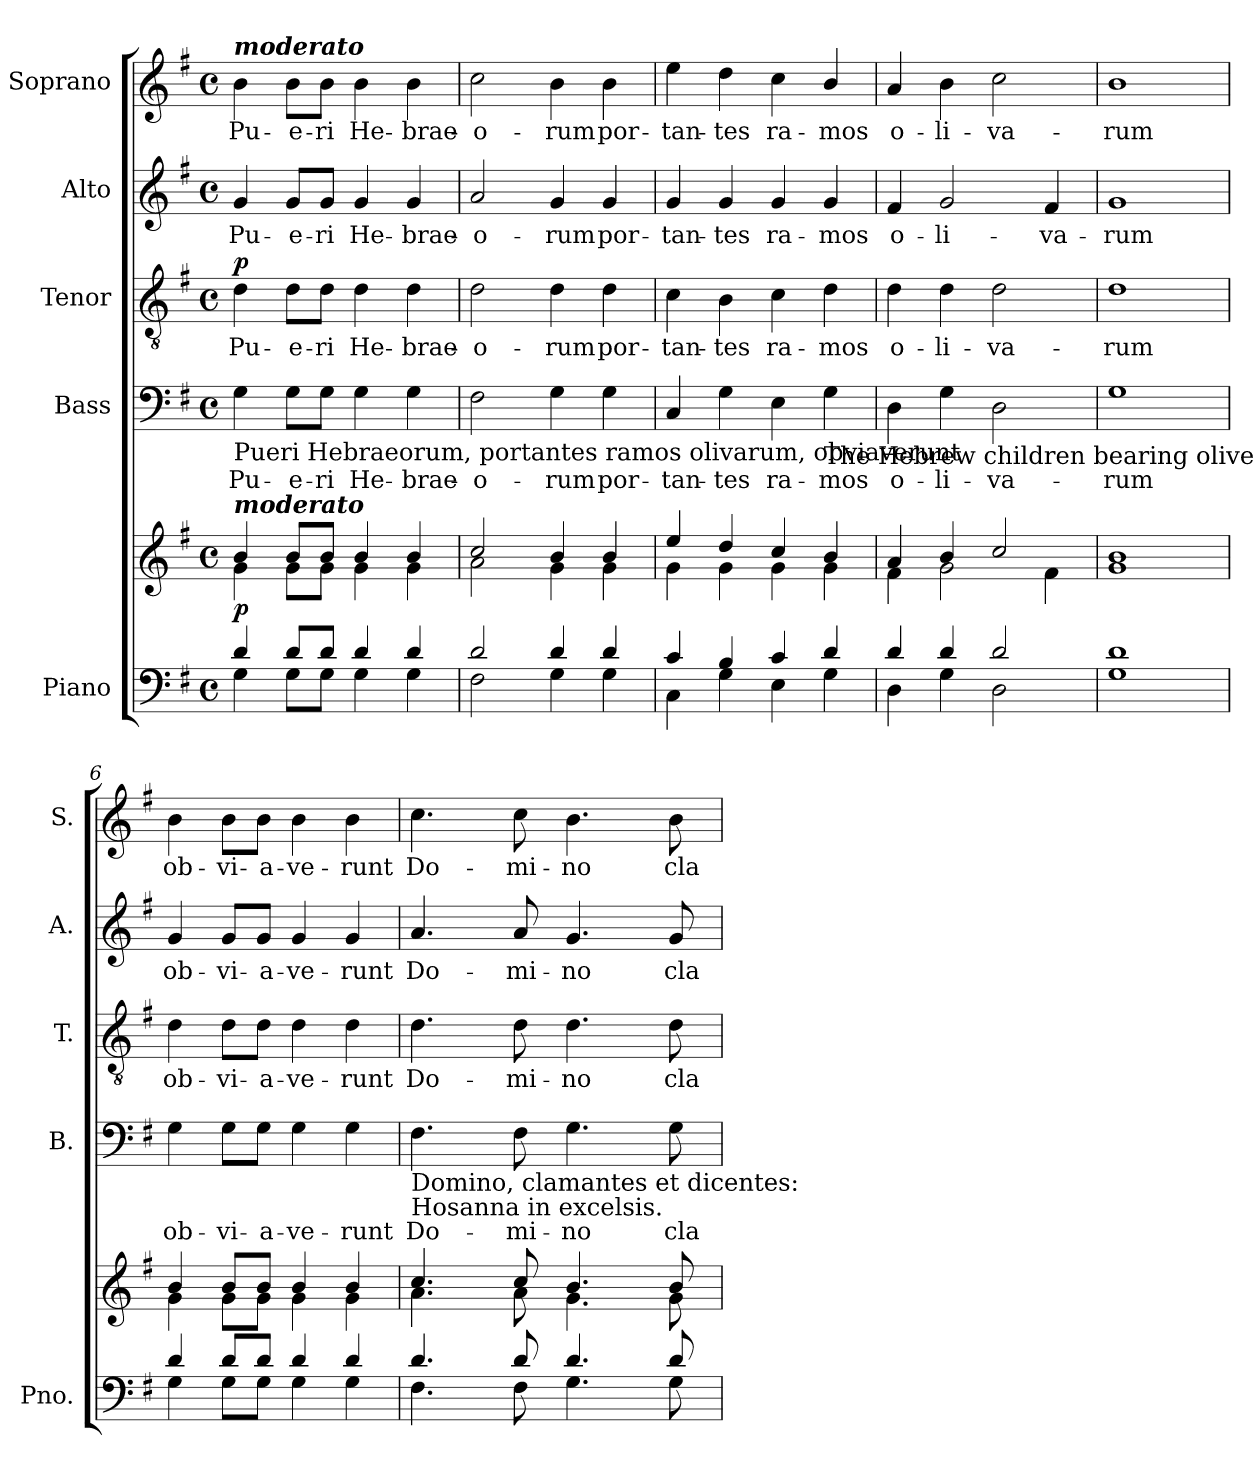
**kern	**kern	**dynam	**kern	**text	**kern	**text	**dynam	**kern	**text	**kern	**text
*part5	*part5	*part5	*part4	*part4	*part3	*part3	*part3	*part2	*part2	*part1	*part1
*staff6	*staff5	*staff5/6	*staff4	*staff4	*staff3	*staff3	*staff3	*staff2	*staff2	*staff1	*staff1
*I"Piano	*	*	*I"Bass	*	*I"Tenor	*	*	*I"Alto	*	*I"Soprano	*
*I'Pno.	*	*	*I'B.	*	*I'T.	*	*	*I'A.	*	*I'S.	*
*clefF4	*clefG2	*	*clefF4	*	*clefGv2	*	*	*clefG2	*	*clefG2	*
*k[f#]	*k[f#]	*	*k[f#]	*	*k[f#]	*	*	*k[f#]	*	*k[f#]	*
*G:	*G:	*	*G:	*	*G:	*	*	*G:	*	*G:	*
*M4/4	*M4/4	*	*M4/4	*	*M4/4	*	*	*M4/4	*	*M4/4	*
*met(c)	*met(c)	*	*met(c)	*	*met(c)	*	*	*met(c)	*	*met(c)	*
*MM96	*MM96	*	*MM96	*	*MM96	*	*	*MM96	*	*MM96	*
=1	=1	=1	=1	=1	=1	=1	=1	=1	=1	=1	=1
*^	*^	*	*	*	*	*	*	*	*	*	*
!	!	!	!	!	!	!	!	!	!	!	!	!LO:TX:a:Bi:t=moderato	!
!	!	!	!	!	!LO:TX:b:t=Pueri Hebraeorum, portantes ramos olivarum, obviaverunt	!	!	!	!	!	!	!	!
!	!	!LO:TX:a:Bi:t=moderato	!	!	!	!	!	!	!	!	!	!	!
!	!	!	!	!LO:DY:a=2	!	!LO:LY:b	!	!LO:LY:b	!LO:DY:a	!	!LO:LY:b	!	!LO:LY:b
4d/	4G\	4b/	4g\	p	4G\	Pu-	4d\	Pu-	p	4g/	Pu-	4b\	Pu-
!	!	!	!	!	!	!LO:LY:b	!	!LO:LY:b	!	!	!LO:LY:b	!	!LO:LY:b
8d/L	8G\L	8b/L	8g\L	.	8G\L	-e-	8d\L	-e-	.	8g/L	-e-	8b\L	-e-
!	!	!	!	!	!	!LO:LY:b	!	!LO:LY:b	!	!	!LO:LY:b	!	!LO:LY:b
8d/J	8G\J	8b/J	8g\J	.	8G\J	-ri	8d\J	-ri	.	8g/J	-ri	8b\J	-ri
!	!	!	!	!	!	!LO:LY:b	!	!LO:LY:b	!	!	!LO:LY:b	!	!LO:LY:b
4d/	4G\	4b/	4g\	.	4G\	He-	4d\	He-	.	4g/	He-	4b\	He-
!	!	!	!	!	!	!LO:LY:b	!	!LO:LY:b	!	!	!LO:LY:b	!	!LO:LY:b
4d/	4G\	4b/	4g\	.	4G\	-brae-	4d\	-brae-	.	4g/	-brae-	4b\	-brae-
=2	=2	=2	=2	=2	=2	=2	=2	=2	=2	=2	=2	=2	=2
!	!	!	!	!	!	!LO:LY:b	!	!LO:LY:b	!	!	!LO:LY:b	!	!LO:LY:b
2d/	2F#\	2cc/	2a\	.	2F#\	-o-	2d\	-o-	.	2a/	-o-	2cc\	-o-
!	!	!	!	!	!	!LO:LY:b	!	!LO:LY:b	!	!	!LO:LY:b	!	!LO:LY:b
4d/	4G\	4b/	4g\	.	4G\	-rum	4d\	-rum	.	4g/	-rum	4b\	-rum
!	!	!	!	!	!	!LO:LY:b	!	!LO:LY:b	!	!	!LO:LY:b	!	!LO:LY:b
4d/	4G\	4b/	4g\	.	4G\	por-	4d\	por-	.	4g/	por-	4b\	por-
=3	=3	=3	=3	=3	=3	=3	=3	=3	=3	=3	=3	=3	=3
!	!	!	!	!	!	!LO:LY:b	!	!LO:LY:b	!	!	!LO:LY:b	!	!LO:LY:b
4c/	4C\	4ee/	4g\	.	4C/	-tan-	4c\	-tan-	.	4g/	-tan-	4ee\	-tan-
!	!	!	!	!	!	!LO:LY:b	!	!LO:LY:b	!	!	!LO:LY:b	!	!LO:LY:b
4B/	4G\	4dd/	4g\	.	4G\	-tes	4B\	-tes	.	4g/	-tes	4dd\	-tes
!	!	!	!	!	!	!LO:LY:b	!	!LO:LY:b	!	!	!LO:LY:b	!	!LO:LY:b
4c/	4E\	4cc/	4g\	.	4E\	ra-	4c\	ra-	.	4g/	ra-	4cc\	ra-
!	!	!	!	!	!LO:TX:b:t=The Hebrew children bearing olive branches, went forth to meet	!	!	!	!	!	!	!	!
!	!	!	!	!	!	!LO:LY:b	!	!LO:LY:b	!	!	!LO:LY:b	!	!LO:LY:b
4d/	4G\	4b/	4g\	.	4G\	-mos	4d\	-mos	.	4g/	-mos	4b/	-mos
=4	=4	=4	=4	=4	=4	=4	=4	=4	=4	=4	=4	=4	=4
!	!	!	!	!	!	!LO:LY:b	!	!LO:LY:b	!	!	!LO:LY:b	!	!LO:LY:b
4d/	4D\	4a/	4f#\	.	4D\	o-	4d\	o-	.	4f#/	o-	4a/	o-
!	!	!	!	!	!	!LO:LY:b	!	!LO:LY:b	!	!	!LO:LY:b	!	!LO:LY:b
4d/	4G\	4b/	2g\	.	4G\	-li-	4d\	-li-	.	2g/	-li-	4b\	-li-
!	!	!	!	!	!	!LO:LY:b	!	!LO:LY:b	!	!	!	!	!LO:LY:b
2d/	2D\	2cc/	.	.	2D\	-va-	2d\	-va-	.	.	.	2cc\	-va-
!	!	!	!	!	!	!	!	!	!	!	!LO:LY:b	!	!
.	.	.	4f#\	.	.	.	.	.	.	4f#/	-va-	.	.
=5	=5	=5	=5	=5	=5	=5	=5	=5	=5	=5	=5	=5	=5
!	!	!	!	!	!	!LO:LY:b	!	!LO:LY:b	!	!	!LO:LY:b	!	!LO:LY:b
1d	1G	1b	1g	.	1G	-rum	1d	-rum	.	1g	-rum	1b	-rum
=6	=6	=6	=6	=6	=6	=6	=6	=6	=6	=6	=6	=6	=6
!	!	!	!	!	!	!LO:LY:b	!	!LO:LY:b	!	!	!LO:LY:b	!	!LO:LY:b
4d/	4G\	4b/	4g\	.	4G\	ob-	4d\	ob-	.	4g/	ob-	4b\	ob-
!	!	!	!	!	!	!LO:LY:b	!	!LO:LY:b	!	!	!LO:LY:b	!	!LO:LY:b
8d/L	8G\L	8b/L	8g\L	.	8G\L	-vi-	8d\L	-vi-	.	8g/L	-vi-	8b\L	-vi-
!	!	!	!	!	!	!LO:LY:b	!	!LO:LY:b	!	!	!LO:LY:b	!	!LO:LY:b
8d/J	8G\J	8b/J	8g\J	.	8G\J	-a-	8d\J	-a-	.	8g/J	-a-	8b\J	-a-
!	!	!	!	!	!	!LO:LY:b	!	!LO:LY:b	!	!	!LO:LY:b	!	!LO:LY:b
4d/	4G\	4b/	4g\	.	4G\	-ve-	4d\	-ve-	.	4g/	-ve-	4b\	-ve-
!	!	!	!	!	!	!LO:LY:b	!	!LO:LY:b	!	!	!LO:LY:b	!	!LO:LY:b
4d/	4G\	4b/	4g\	.	4G\	-runt	4d\	-runt	.	4g/	-runt	4b\	-runt
!!LO:LB:g=z
=7	=7	=7	=7	=7	=7	=7	=7	=7	=7	=7	=7	=7	=7
!	!	!	!	!	!LO:TX:b:t=Domino, clamantes et dicentes&colon;	!	!	!	!	!	!	!	!
!	!	!	!	!	!LO:TX:b:t=Hosanna in excelsis.	!	!	!	!	!	!	!	!
!	!	!	!	!	!	!LO:LY:b	!	!LO:LY:b	!	!	!LO:LY:b	!	!LO:LY:b
4.d/	4.F#\	4.cc/	4.a\	.	4.F#\	Do-	4.d\	Do-	.	4.a/	Do-	4.cc\	Do-
!	!	!	!	!	!	!LO:LY:b	!	!LO:LY:b	!	!	!LO:LY:b	!	!LO:LY:b
8d/	8F#\	8cc/	8a\	.	8F#\	-mi-	8d\	-mi-	.	8a/	-mi-	8cc\	-mi-
!	!	!	!	!	!	!LO:LY:b	!	!LO:LY:b	!	!	!LO:LY:b	!	!LO:LY:b
4.d/	4.G\	4.b/	4.g\	.	4.G\	-no	4.d\	-no	.	4.g/	-no	4.b\	-no
!	!	!	!	!	!	!LO:LY:b	!	!LO:LY:b	!	!	!LO:LY:b	!	!LO:LY:b
8d/	8G\	8b/	8g\	.	8G\	cla-	8d\	cla-	.	8g/	cla-	8b\	cla-
*v	*v	*	*	*	*	*	*	*	*	*	*	*	*
*	*v	*v	*	*	*	*	*	*	*	*	*	*
=	=	=	=	=	=	=	=	=	=	=	=
*-	*-	*-	*-	*-	*-	*-	*-	*-	*-	*-	*-
